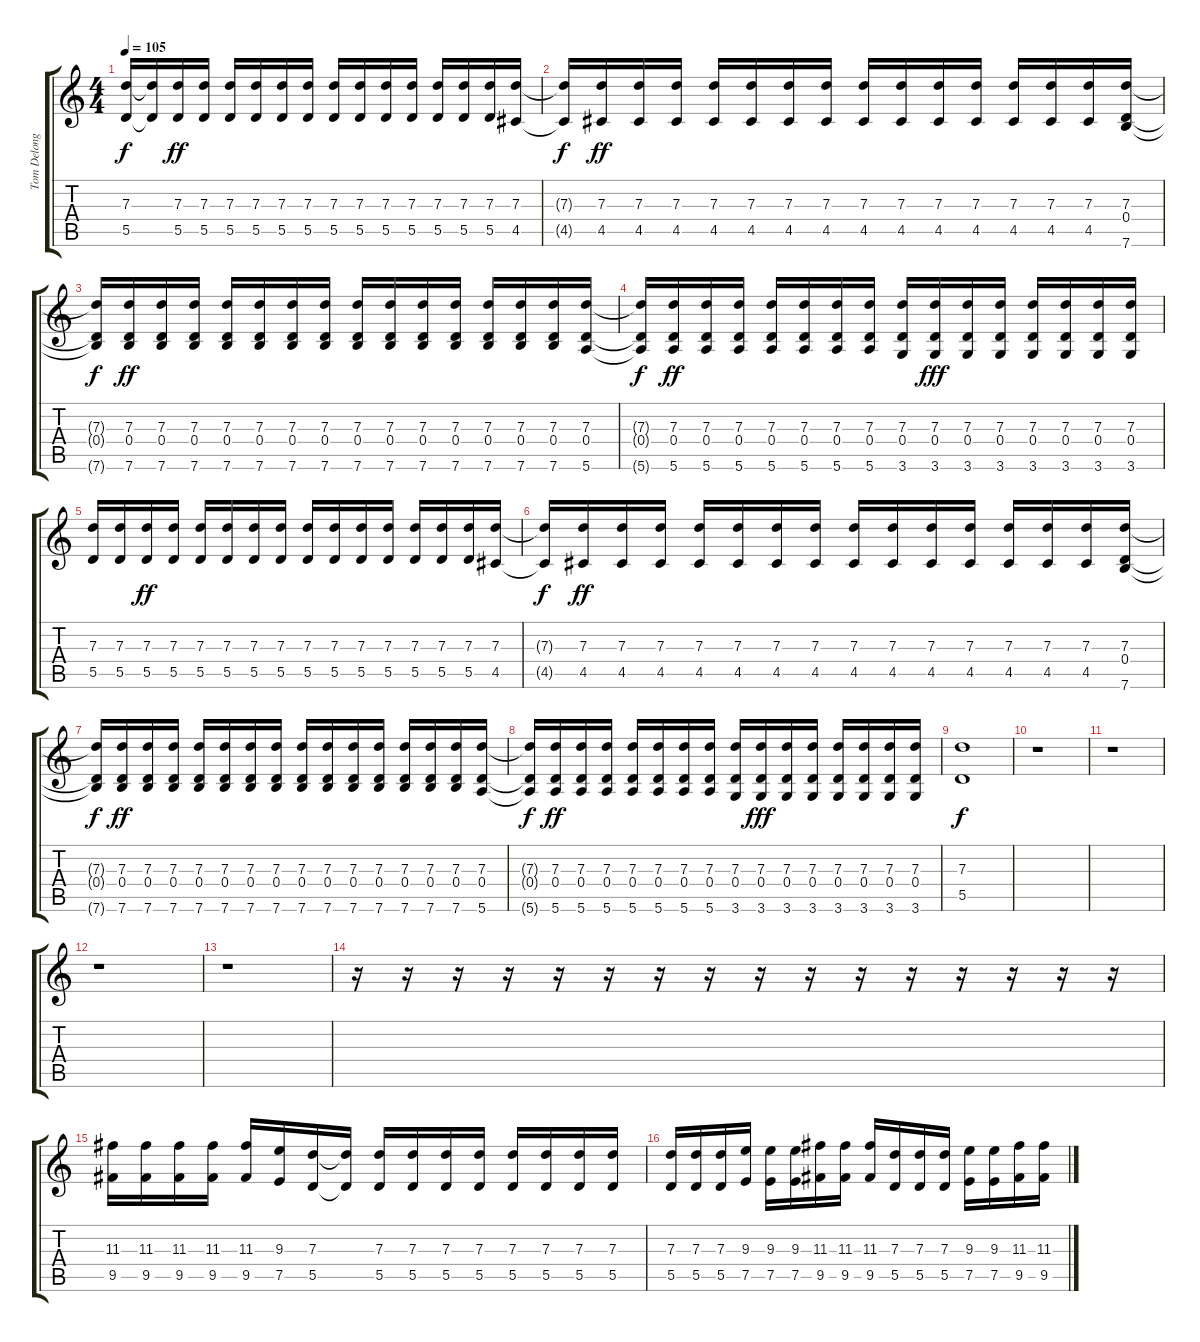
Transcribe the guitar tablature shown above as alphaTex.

\track ("Tom Delonge" "Tom Delong") {instrument electricguitarclean}
\staff {score tabs}
\tuning (E4 B3 G3 D3 A2 E2) {hide}
\ts (4 4)
\tempo 105
\clef g2
\ks c
(7.3{t} 5.5{t}).16{dy f instrument acousticguitarsteel} (7.3{t} 5.5{t}).16 (7.3 5.5).16{dy ff} (7.3 5.5).16 (7.3 5.5).16 (7.3 5.5).16 (7.3 5.5).16 (7.3 5.5).16 (7.3 5.5).16 (7.3 5.5).16 (7.3 5.5).16 (7.3 5.5).16 (7.3 5.5).16 (7.3 5.5).16 (7.3 5.5).16 (7.3 4.5).16 |
(7.3{t} 4.5{t}).16{dy f} (7.3 4.5).16{dy ff} (7.3 4.5).16 (7.3 4.5).16 (7.3 4.5).16 (7.3 4.5).16 (7.3 4.5).16 (7.3 4.5).16 (7.3 4.5).16 (7.3 4.5).16 (7.3 4.5).16 (7.3 4.5).16 (7.3 4.5).16 (7.3 4.5).16 (7.3 4.5).16 (7.3 0.4 7.6).16 |
(7.3{t} 0.4{t} 7.6{t}).16{dy f} (7.3 0.4 7.6).16{dy ff} (7.3 0.4 7.6).16 (7.3 0.4 7.6).16 (7.3 0.4 7.6).16 (7.3 0.4 7.6).16 (7.3 0.4 7.6).16 (7.3 0.4 7.6).16 (7.3 0.4 7.6).16 (7.3 0.4 7.6).16 (7.3 0.4 7.6).16 (7.3 0.4 7.6).16 (7.3 0.4 7.6).16 (7.3 0.4 7.6).16 (7.3 0.4 7.6).16 (7.3 0.4 5.6).16 |
(7.3{t} 0.4{t} 5.6{t}).16{dy f} (7.3 0.4 5.6).16{dy ff} (7.3 0.4 5.6).16 (7.3 0.4 5.6).16 (7.3 0.4 5.6).16 (7.3 0.4 5.6).16 (7.3 0.4 5.6).16 (7.3 0.4 5.6).16 (7.3 0.4 3.6).16 (7.3 0.4 3.6).16{dy fff} (7.3 0.4 3.6).16 (7.3 0.4 3.6).16 (7.3 0.4 3.6).16 (7.3 0.4 3.6).16 (7.3 0.4 3.6).16 (7.3 0.4 3.6).16 |
(7.3 5.5).16{instrument acousticguitarsteel} (7.3 5.5).16 (7.3 5.5).16{dy ff} (7.3 5.5).16 (7.3 5.5).16 (7.3 5.5).16 (7.3 5.5).16 (7.3 5.5).16 (7.3 5.5).16 (7.3 5.5).16 (7.3 5.5).16 (7.3 5.5).16 (7.3 5.5).16 (7.3 5.5).16 (7.3 5.5).16 (7.3 4.5).16 |
(7.3{t} 4.5{t}).16{dy f} (7.3 4.5).16{dy ff} (7.3 4.5).16 (7.3 4.5).16 (7.3 4.5).16 (7.3 4.5).16 (7.3 4.5).16 (7.3 4.5).16 (7.3 4.5).16 (7.3 4.5).16 (7.3 4.5).16 (7.3 4.5).16 (7.3 4.5).16 (7.3 4.5).16 (7.3 4.5).16 (7.3 0.4 7.6).16 |
(7.3{t} 0.4{t} 7.6{t}).16{dy f} (7.3 0.4 7.6).16{dy ff} (7.3 0.4 7.6).16 (7.3 0.4 7.6).16 (7.3 0.4 7.6).16 (7.3 0.4 7.6).16 (7.3 0.4 7.6).16 (7.3 0.4 7.6).16 (7.3 0.4 7.6).16 (7.3 0.4 7.6).16 (7.3 0.4 7.6).16 (7.3 0.4 7.6).16 (7.3 0.4 7.6).16 (7.3 0.4 7.6).16 (7.3 0.4 7.6).16 (7.3 0.4 5.6).16 |
(7.3{t} 0.4{t} 5.6{t}).16{dy f} (7.3 0.4 5.6).16{dy ff} (7.3 0.4 5.6).16 (7.3 0.4 5.6).16 (7.3 0.4 5.6).16 (7.3 0.4 5.6).16 (7.3 0.4 5.6).16 (7.3 0.4 5.6).16 (7.3 0.4 3.6).16 (7.3 0.4 3.6).16{dy fff} (7.3 0.4 3.6).16 (7.3 0.4 3.6).16 (7.3 0.4 3.6).16 (7.3 0.4 3.6).16 (7.3 0.4 3.6).16 (7.3 0.4 3.6).16 |
(7.3 5.5).1{dy f volume 0} |
r.1 |
r.1 |
r.1 |
r.1 |
r.16{volume 13 instrument electricguitarclean} r.16 r.16 r.16 r.16 r.16 r.16 r.16 r.16 r.16 r.16 r.16 r.16 r.16 r.16 r.16 |
(11.3 9.5).16{volume 13 instrument electricguitarclean} (11.3 9.5).16 (11.3 9.5).16 (11.3 9.5).16 (11.3 9.5).16 (9.3 7.5).16 (7.3 5.5).16 (7.3{t} 5.5{t}).16 (7.3 5.5).16 (7.3 5.5).16 (7.3 5.5).16 (7.3 5.5).16 (7.3 5.5).16 (7.3 5.5).16 (7.3 5.5).16 (7.3 5.5).16 |
(7.3 5.5).16 (7.3 5.5).16 (7.3 5.5).16 (9.3 7.5).16 (9.3 7.5).16 (9.3 7.5).16 (11.3 9.5).16 (11.3 9.5).16 (11.3 9.5).16 (7.3 5.5).16 (7.3 5.5).16 (7.3 5.5).16 (9.3 7.5).16 (9.3 7.5).16 (11.3 9.5).16 (11.3 9.5).16
